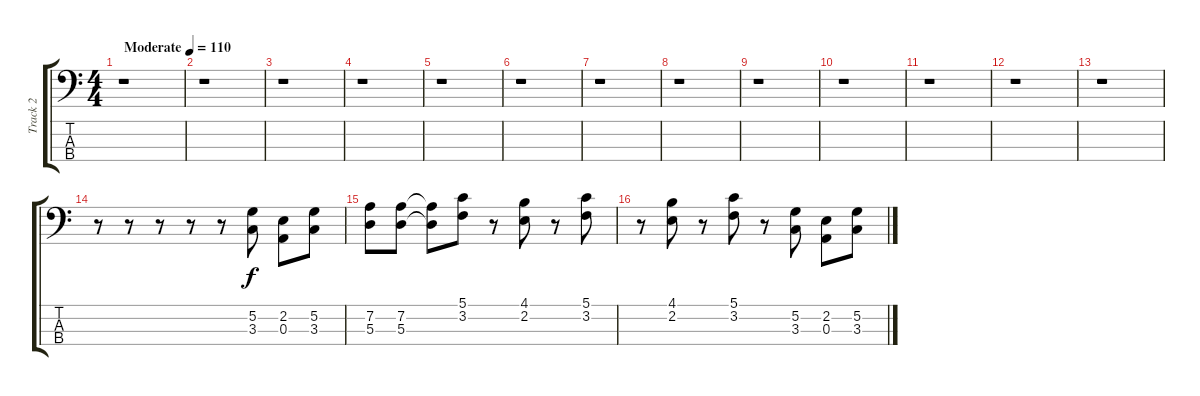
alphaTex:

\track ("Track 2" "Track 2") {instrument electricbassfinger}
\staff {score tabs}
\tuning (G2 D2 A1 E1) {hide}
\ts (4 4)
\tempo (110 "Moderate")
\clef f4
\ks c
r.1{dy f instrument electricbassfinger} |
r.1 |
r.1 |
r.1 |
r.1 |
r.1 |
r.1 |
r.1 |
r.1 |
r.1 |
r.1 |
r.1 |
r.1 |
r.8 r.8 r.8 r.8 r.8 (5.2 3.3).8 (2.2 0.3).8 (5.2 3.3).8 |
(7.2 5.3).8 (7.2 5.3).8 (7.2{t} 5.3{t}).8 (5.1 3.2).8 r.8 (4.1 2.2).8 r.8 (5.1 3.2).8 |
r.8 (4.1 2.2).8 r.8 (5.1 3.2).8 r.8 (5.2 3.3).8 (2.2 0.3).8 (5.2 3.3).8
